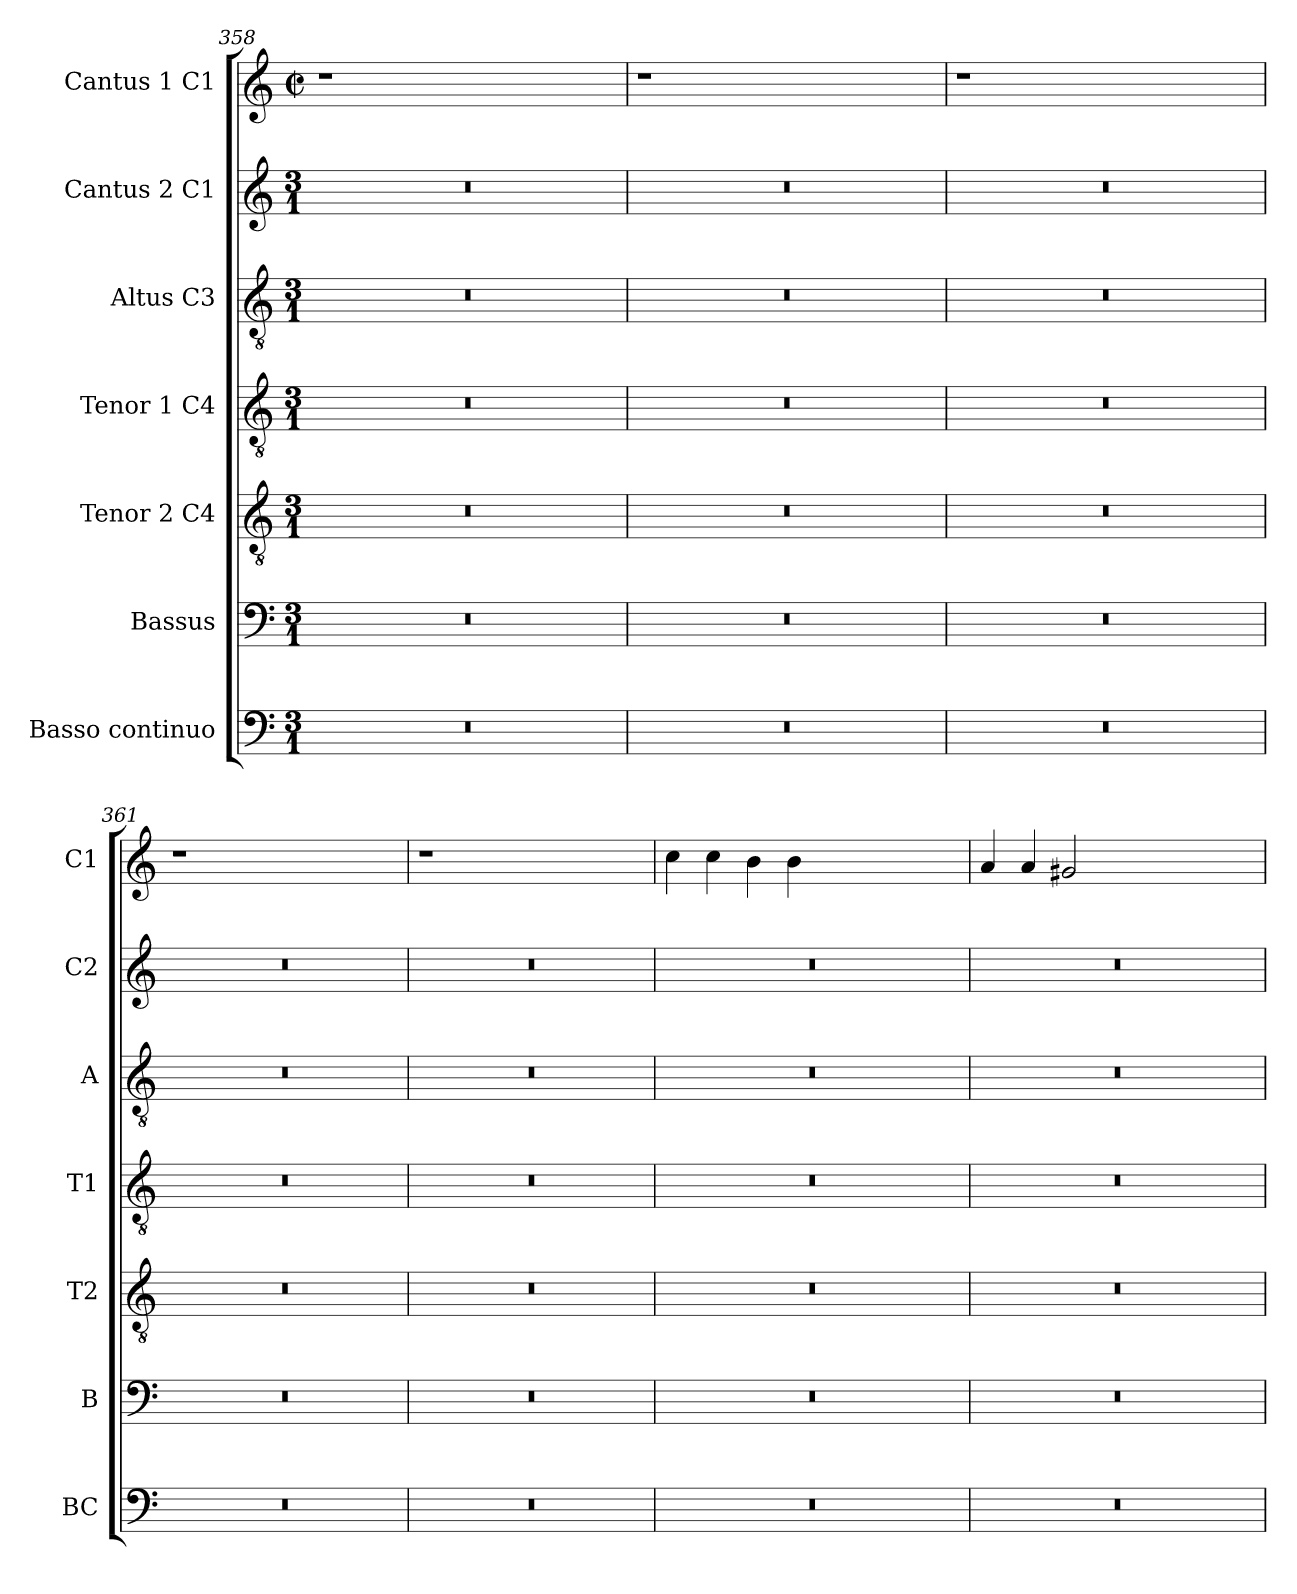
**kern	**kern	**kern	**kern	**kern	**kern	**kern
*part7	*part6	*part5	*part4	*part3	*part2	*part1
*staff7	*staff6	*staff5	*staff4	*staff3	*staff2	*staff1
*I"Basso continuo	*I"Bassus	*I"Tenor 2 C4	*I"Tenor 1 C4	*I"Altus C3	*I"Cantus 2 C1	*I"Cantus 1 C1
*I'BC	*I'B	*I'T2	*I'T1	*I'A	*I'C2	*I'C1
*clefF4	*clefF4	*clefGv2	*clefGv2	*clefGv2	*clefG2	*clefG2
*ITrd7c12	*	*	*	*	*	*
*k[]	*k[]	*k[]	*k[]	*k[]	*k[]	*k[]
*C:	*C:	*C:	*C:	*C:	*C:	*C:
*M3/1	*M3/1	*M3/1	*M3/1	*M3/1	*M3/1	*M2/2
*	*	*	*	*	*	*met(c|)
=358	=358	=358	=358	=358	=358	=358
0.r	0.r	0.r	0.r	0.r	0.r	1r
.	.	.	.	.	.	0ryy
=359	=359	=359	=359	=359	=359	=359
0.r	0.r	0.r	0.r	0.r	0.r	1r
.	.	.	.	.	.	0ryy
=360	=360	=360	=360	=360	=360	=360
0.r	0.r	0.r	0.r	0.r	0.r	1r
.	.	.	.	.	.	0ryy
=361	=361	=361	=361	=361	=361	=361
0.r	0.r	0.r	0.r	0.r	0.r	1r
.	.	.	.	.	.	0ryy
=362	=362	=362	=362	=362	=362	=362
0.r	0.r	0.r	0.r	0.r	0.r	1r
.	.	.	.	.	.	0ryy
=363	=363	=363	=363	=363	=363	=363
0.r	0.r	0.r	0.r	0.r	0.r	4cc\
.	.	.	.	.	.	4cc\
.	.	.	.	.	.	4b\
.	.	.	.	.	.	4b\
.	.	.	.	.	.	0ryy
=364	=364	=364	=364	=364	=364	=364
0.r	0.r	0.r	0.r	0.r	0.r	4a/
.	.	.	.	.	.	4a/
.	.	.	.	.	.	2g#X/
.	.	.	.	.	.	0ryy
=	=	=	=	=	=	=
*-	*-	*-	*-	*-	*-	*-
